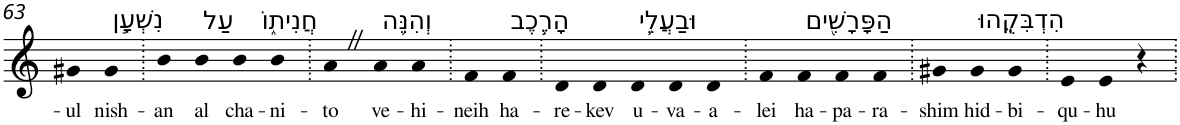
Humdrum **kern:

**kern	**text
*part1	*part1
*staff1	*staff1
*I"Piano	*
*I'Pno	*
!!LO:PB:g=z
*clefG2	*
*k[]	*
=63	=63
!	!LO:LY:b
4g#X	-ul
!LO:TX:a:t=נִשְׁעָ֣ן	!
!	!LO:LY:b
4g#	nish-
=64.	=64.
!	!LO:LY:b
4b	-an
!LO:TX:a:t=עַל	!
!	!LO:LY:b
4b	al
!LO:TX:a:t=חֲנִית֑וֹ	!
!	!LO:LY:b
4b	cha-
!	!LO:LY:b
4b	-ni-
=65.	=65.
!	!LO:LY:b
4aZ	-to
!LO:TX:a:t=וְהִנֵּ֥ה	!
!	!LO:LY:b
4a	ve-
!	!LO:LY:b
4a	-hi-
=66.	=66.
!	!LO:LY:b
4f	-neih
!LO:TX:a:t=הָרֶ֛כֶב	!
!	!LO:LY:b
4f	ha-
=67.	=67.
!	!LO:LY:b
4d	-re-
!	!LO:LY:b
4d	-kev
!LO:TX:a:t=וּבַעֲלֵ֥י	!
!	!LO:LY:b
4d	u-
!	!LO:LY:b
4d	-va-
!	!LO:LY:b
4d	-a-
=68.	=68.
!	!LO:LY:b
4f	-lei
!LO:TX:a:t=הַפָּרָשִׁ֖ים	!
!	!LO:LY:b
4f	ha-
!	!LO:LY:b
4f	-pa-
!	!LO:LY:b
4f	-ra-
=69.	=69.
!	!LO:LY:b
4g#X	-shim
!LO:TX:a:t=הִדְבִּקֻֽהוּ	!
!	!LO:LY:b
4g#	hid-
!	!LO:LY:b
4g#	-bi-
=70.	=70.
!	!LO:LY:b
4e	-qu-
!	!LO:LY:b
4e	-hu
4r	.
=.	=.
*-	*-
